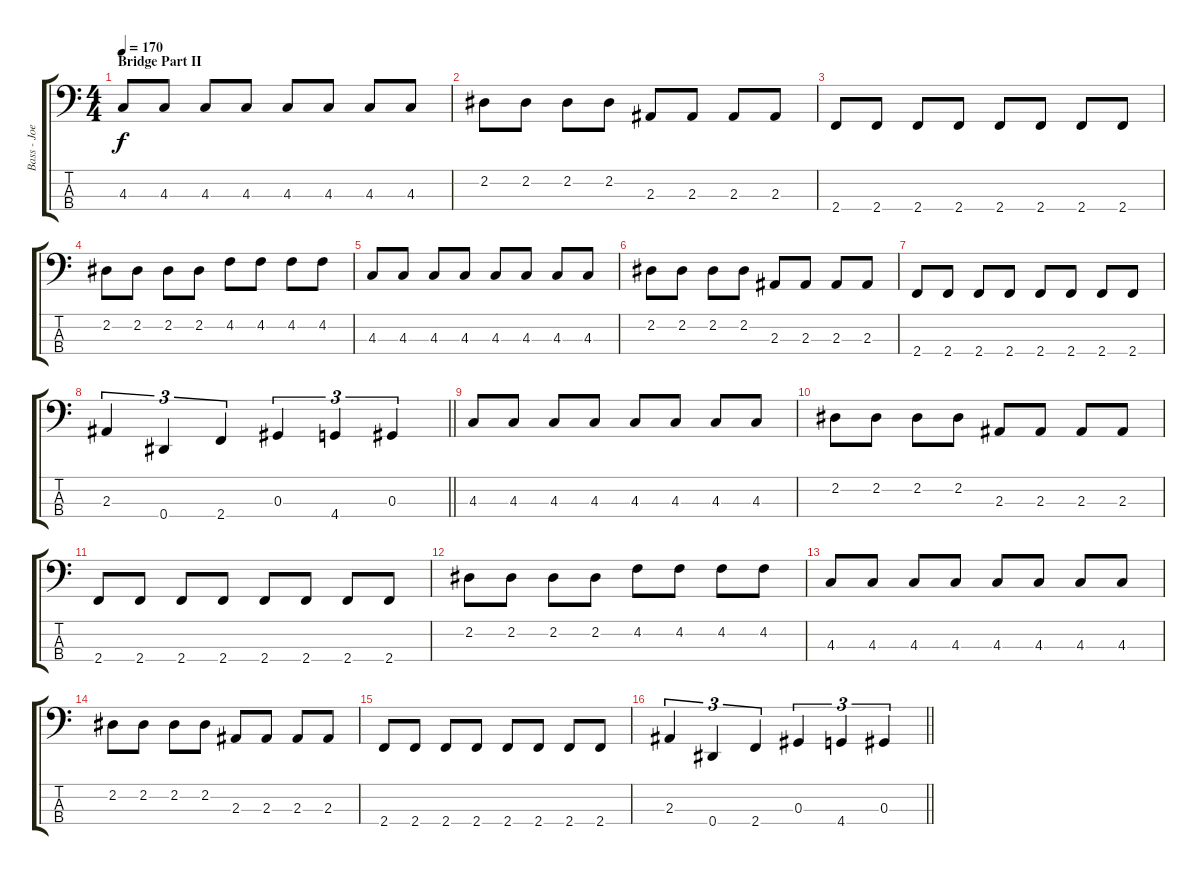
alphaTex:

\track ("Bass - Joe" "Bass - Joe") {instrument electricbassfinger}
\staff {score tabs}
\tuning (Gb2 Db2 Ab1 Eb1) {hide}
\ts (4 4)
\section ("" "Bridge Part II")
\tempo 170
\clef f4
\ks c
4.3.8{dy f} 4.3.8 4.3.8 4.3.8 4.3.8 4.3.8 4.3.8 4.3.8 |
2.2.8 2.2.8 2.2.8 2.2.8 2.3.8 2.3.8 2.3.8 2.3.8 |
2.4.8 2.4.8 2.4.8 2.4.8 2.4.8 2.4.8 2.4.8 2.4.8 |
2.2.8 2.2.8 2.2.8 2.2.8 4.2.8 4.2.8 4.2.8 4.2.8 |
4.3.8 4.3.8 4.3.8 4.3.8 4.3.8 4.3.8 4.3.8 4.3.8 |
2.2.8 2.2.8 2.2.8 2.2.8 2.3.8 2.3.8 2.3.8 2.3.8 |
2.4.8 2.4.8 2.4.8 2.4.8 2.4.8 2.4.8 2.4.8 2.4.8 |
\barLineRight lightlight
2.3.4{tu (3 2)} 0.4.4{tu (3 2)} 2.4.4{tu (3 2)} 0.3.4{tu (3 2)} 4.4.4{tu (3 2)} 0.3.4{tu (3 2)} |
4.3.8 4.3.8 4.3.8 4.3.8 4.3.8 4.3.8 4.3.8 4.3.8 |
2.2.8 2.2.8 2.2.8 2.2.8 2.3.8 2.3.8 2.3.8 2.3.8 |
2.4.8 2.4.8 2.4.8 2.4.8 2.4.8 2.4.8 2.4.8 2.4.8 |
2.2.8 2.2.8 2.2.8 2.2.8 4.2.8 4.2.8 4.2.8 4.2.8 |
4.3.8 4.3.8 4.3.8 4.3.8 4.3.8 4.3.8 4.3.8 4.3.8 |
2.2.8 2.2.8 2.2.8 2.2.8 2.3.8 2.3.8 2.3.8 2.3.8 |
2.4.8 2.4.8 2.4.8 2.4.8 2.4.8 2.4.8 2.4.8 2.4.8 |
\barLineRight lightlight
2.3.4{tu (3 2)} 0.4.4{tu (3 2)} 2.4.4{tu (3 2)} 0.3.4{tu (3 2)} 4.4.4{tu (3 2)} 0.3.4{tu (3 2)}
